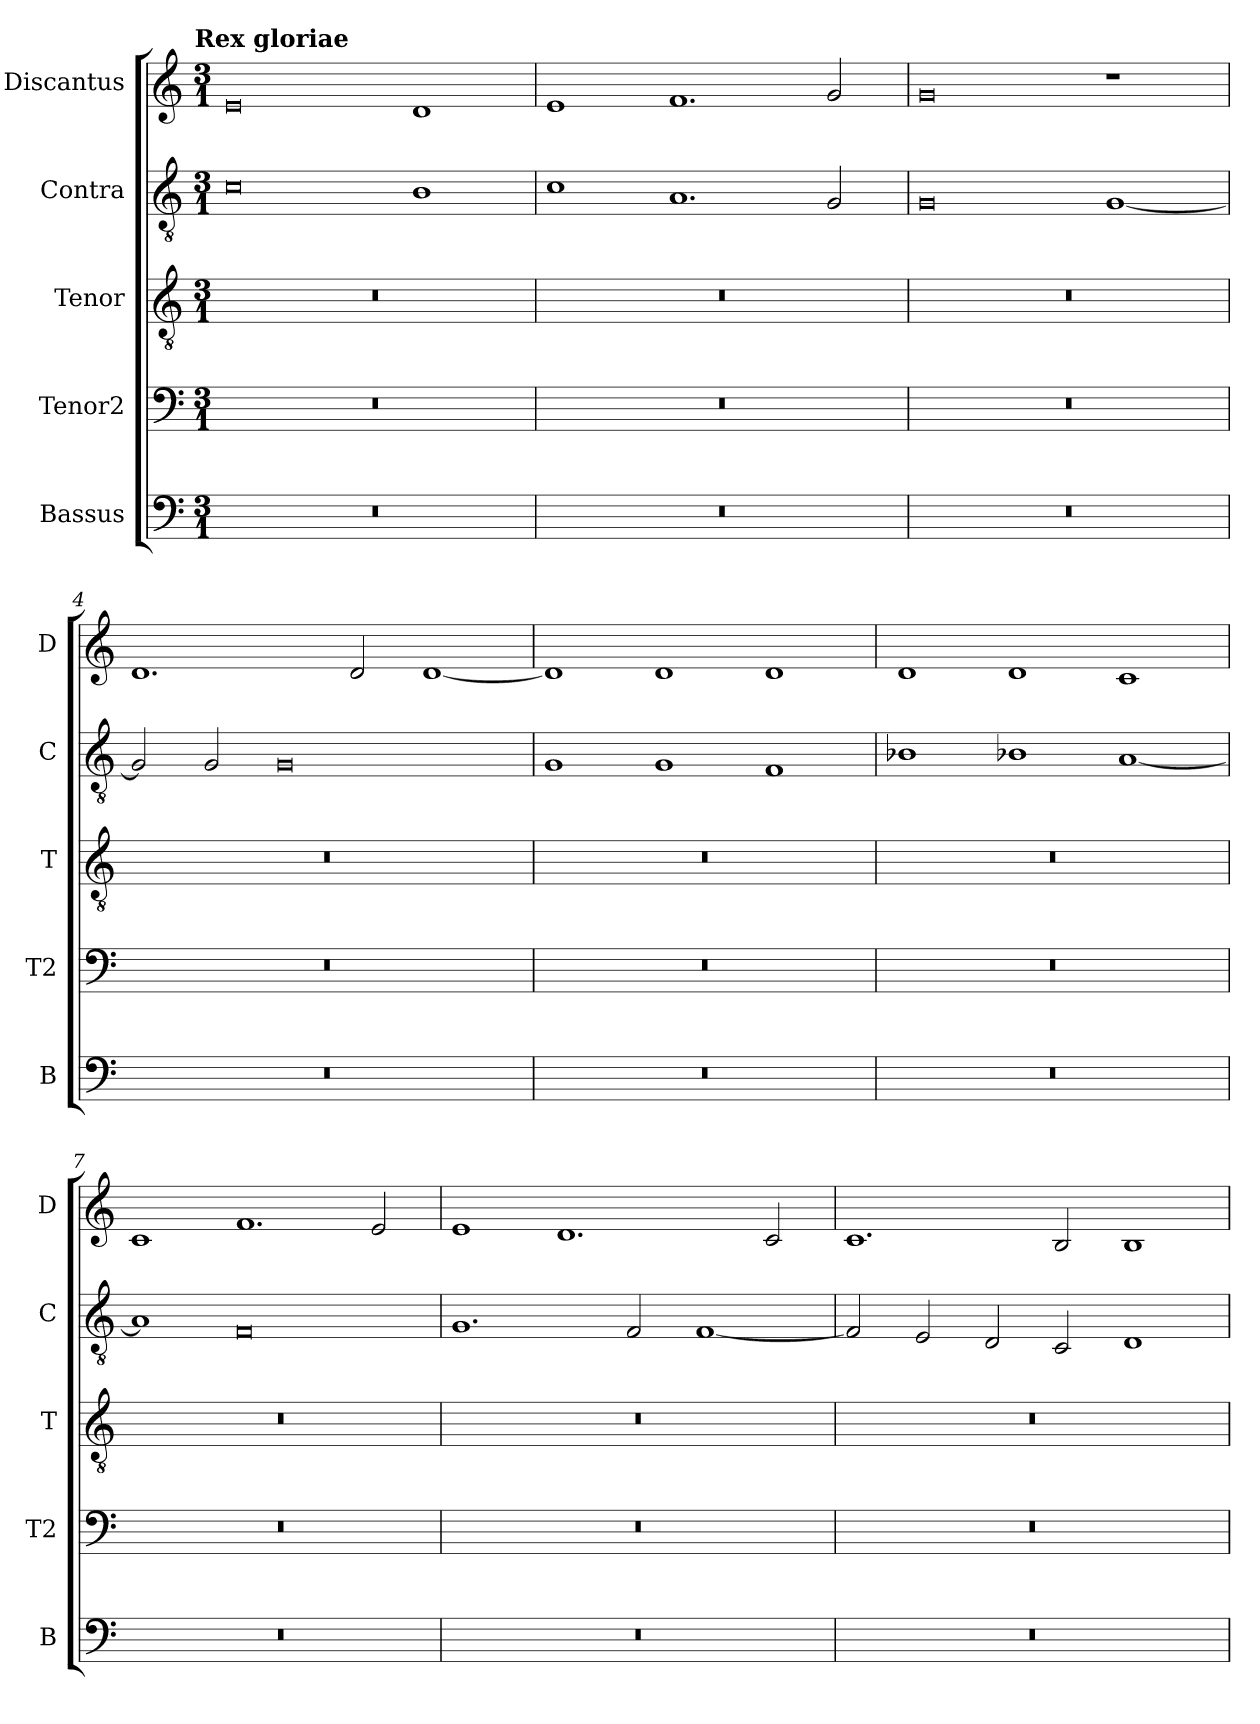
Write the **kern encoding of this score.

**kern	**kern	**kern	**kern	**kern
*part5	*part4	*part3	*part2	*part1
*staff5	*staff4	*staff3	*staff2	*staff1
*I"Bassus	*I"Tenor2	*I"Tenor	*I"Contra	*I"Discantus
*I'B	*I'T2	*I'T	*I'C	*I'D
*clefF4	*clefF4	*clefGv2	*clefGv2	*clefG2
*k[]	*k[]	*k[]	*k[]	*k[]
!!LO:TX:omd:t=Rex gloriae
*M3/1	*M3/1	*M3/1	*M3/1	*M3/1
=1	=1	=1	=1	=1
0.r	0.r	0.r	0c	0e
.	.	.	1B	1d
=2	=2	=2	=2	=2
0.r	0.r	0.r	1c	1e
.	.	.	1.A	1.f
.	.	.	2G/	2g/
=3	=3	=3	=3	=3
0.r	0.r	0.r	0G	0g
.	.	.	[1G	1r
=4	=4	=4	=4	=4
0.r	0.r	0.r	2G/]	1.d
.	.	.	2G/	.
.	.	.	0G	.
.	.	.	.	2d/
.	.	.	.	[1d
=5	=5	=5	=5	=5
0.r	0.r	0.r	1G	1d]
.	.	.	1G	1d
.	.	.	1F	1d
=6	=6	=6	=6	=6
0.r	0.r	0.r	1B-X	1d
.	.	.	1B-X	1d
.	.	.	[1A	1c
=7	=7	=7	=7	=7
0.r	0.r	0.r	1A]	1c
.	.	.	0F	1.f
.	.	.	.	2e/
=8	=8	=8	=8	=8
0.r	0.r	0.r	1.G	1e
.	.	.	.	1.d
.	.	.	2F/	.
.	.	.	[1F	.
.	.	.	.	2c/
=9	=9	=9	=9	=9
0.r	0.r	0.r	2F/]	1.c
.	.	.	2E/	.
.	.	.	2D/	.
.	.	.	2C/	2B/
.	.	.	1D	1B
=	=	=	=	=
*-	*-	*-	*-	*-
